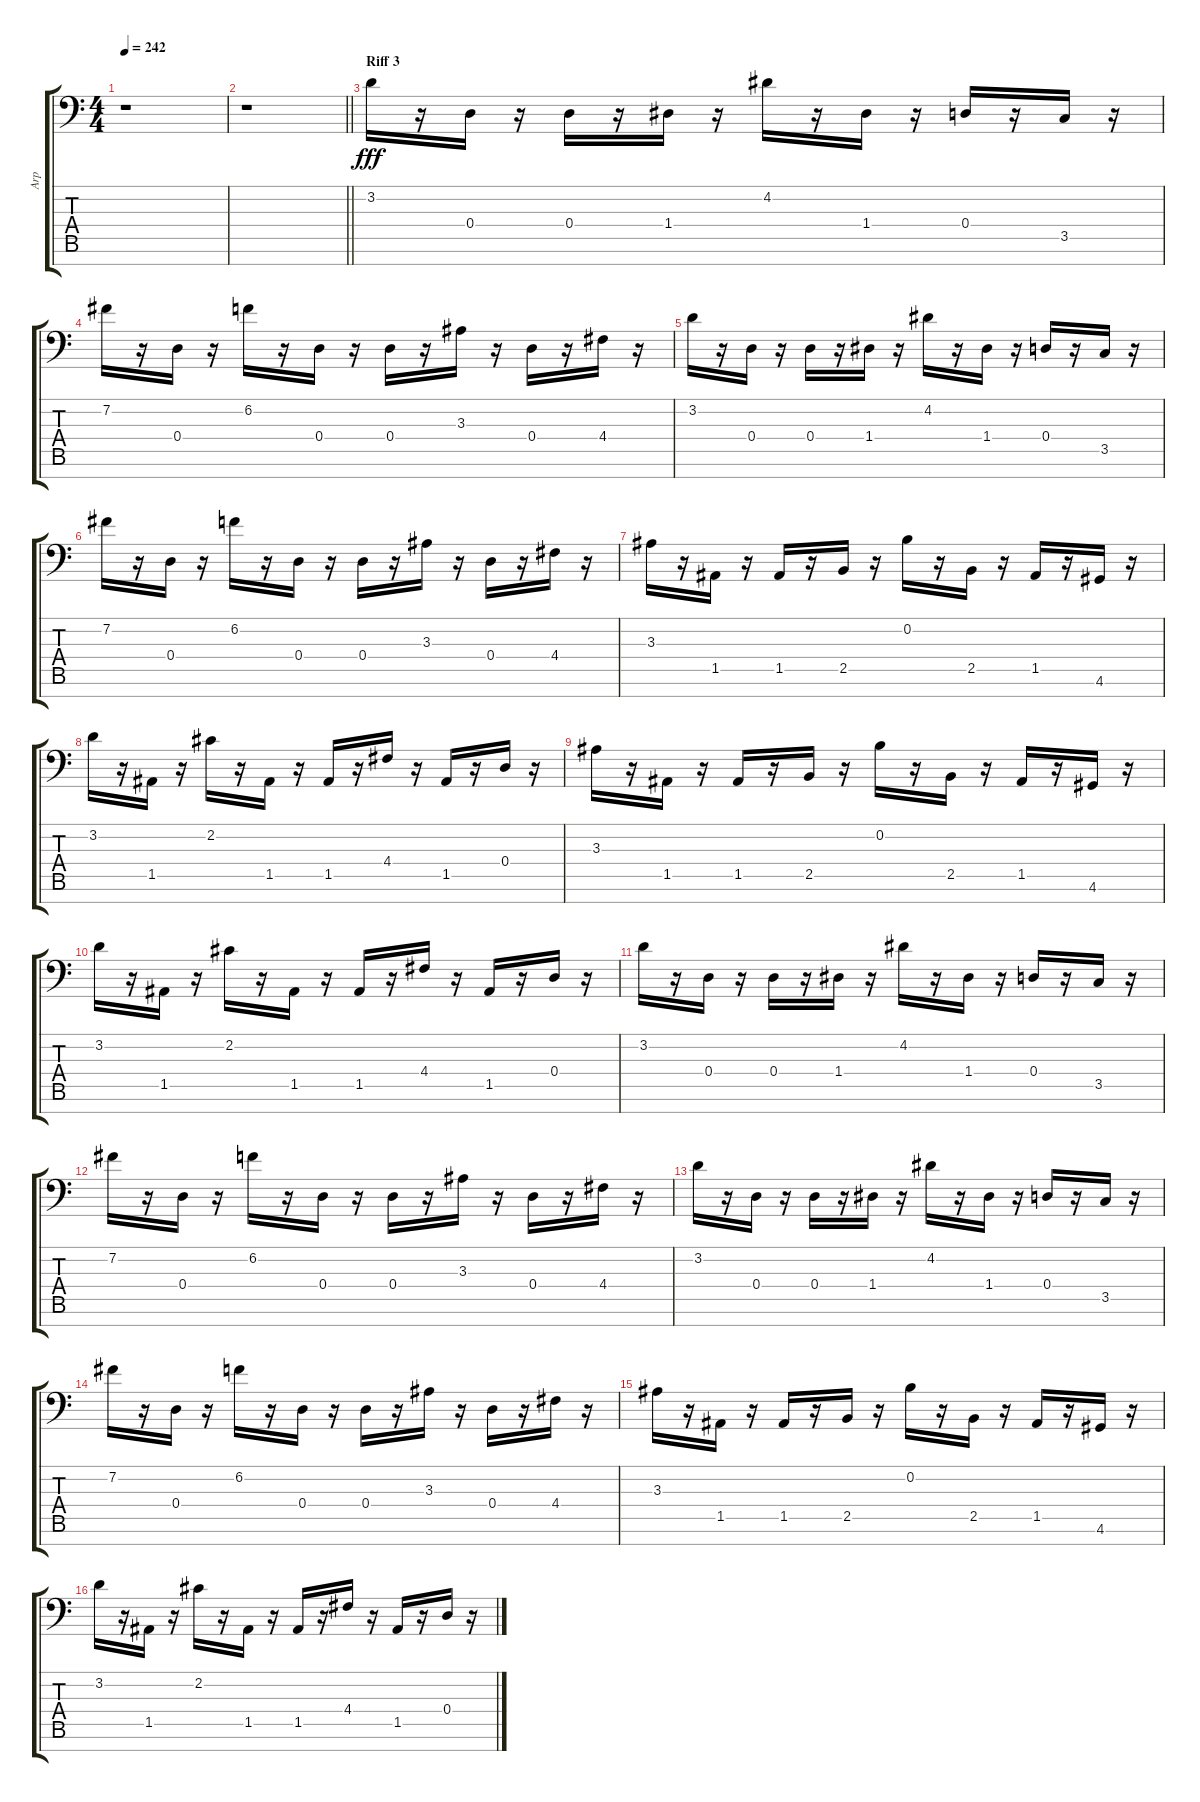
\track ("Arp" "Arp") {instrument brasssection}
\staff {score tabs}
\tuning (Bb5 B3 G3 D3 A2 E2 C-1) {hide}
\ts (4 4)
\tempo 242
\clef f4
\ks c
r.1{dy fff} |
\barLineRight lightlight
r.1 |
\section ("" "Riff 3")
3.2.16 r.16 0.4.16 r.16 0.4.16 r.16 1.4.16 r.16 4.2.16 r.16 1.4.16 r.16 0.4.16 r.16 3.5.16 r.16 |
7.2.16 r.16 0.4.16 r.16 6.2.16 r.16 0.4.16 r.16 0.4.16 r.16 3.3.16 r.16 0.4.16 r.16 4.4.16 r.16 |
3.2.16 r.16 0.4.16 r.16 0.4.16 r.16 1.4.16 r.16 4.2.16 r.16 1.4.16 r.16 0.4.16 r.16 3.5.16 r.16 |
7.2.16 r.16 0.4.16 r.16 6.2.16 r.16 0.4.16 r.16 0.4.16 r.16 3.3.16 r.16 0.4.16 r.16 4.4.16 r.16 |
3.3.16 r.16 1.5.16 r.16 1.5.16 r.16 2.5.16 r.16 0.2.16 r.16 2.5.16 r.16 1.5.16 r.16 4.6.16 r.16 |
3.2.16 r.16 1.5.16 r.16 2.2.16 r.16 1.5.16 r.16 1.5.16 r.16 4.4.16 r.16 1.5.16 r.16 0.4.16 r.16 |
3.3.16 r.16 1.5.16 r.16 1.5.16 r.16 2.5.16 r.16 0.2.16 r.16 2.5.16 r.16 1.5.16 r.16 4.6.16 r.16 |
3.2.16 r.16 1.5.16 r.16 2.2.16 r.16 1.5.16 r.16 1.5.16 r.16 4.4.16 r.16 1.5.16 r.16 0.4.16 r.16 |
3.2.16 r.16 0.4.16 r.16 0.4.16 r.16 1.4.16 r.16 4.2.16 r.16 1.4.16 r.16 0.4.16 r.16 3.5.16 r.16 |
7.2.16 r.16 0.4.16 r.16 6.2.16 r.16 0.4.16 r.16 0.4.16 r.16 3.3.16 r.16 0.4.16 r.16 4.4.16 r.16 |
3.2.16 r.16 0.4.16 r.16 0.4.16 r.16 1.4.16 r.16 4.2.16 r.16 1.4.16 r.16 0.4.16 r.16 3.5.16 r.16 |
7.2.16 r.16 0.4.16 r.16 6.2.16 r.16 0.4.16 r.16 0.4.16 r.16 3.3.16 r.16 0.4.16 r.16 4.4.16 r.16 |
3.3.16 r.16 1.5.16 r.16 1.5.16 r.16 2.5.16 r.16 0.2.16 r.16 2.5.16 r.16 1.5.16 r.16 4.6.16 r.16 |
3.2.16 r.16 1.5.16 r.16 2.2.16 r.16 1.5.16 r.16 1.5.16 r.16 4.4.16 r.16 1.5.16 r.16 0.4.16 r.16
